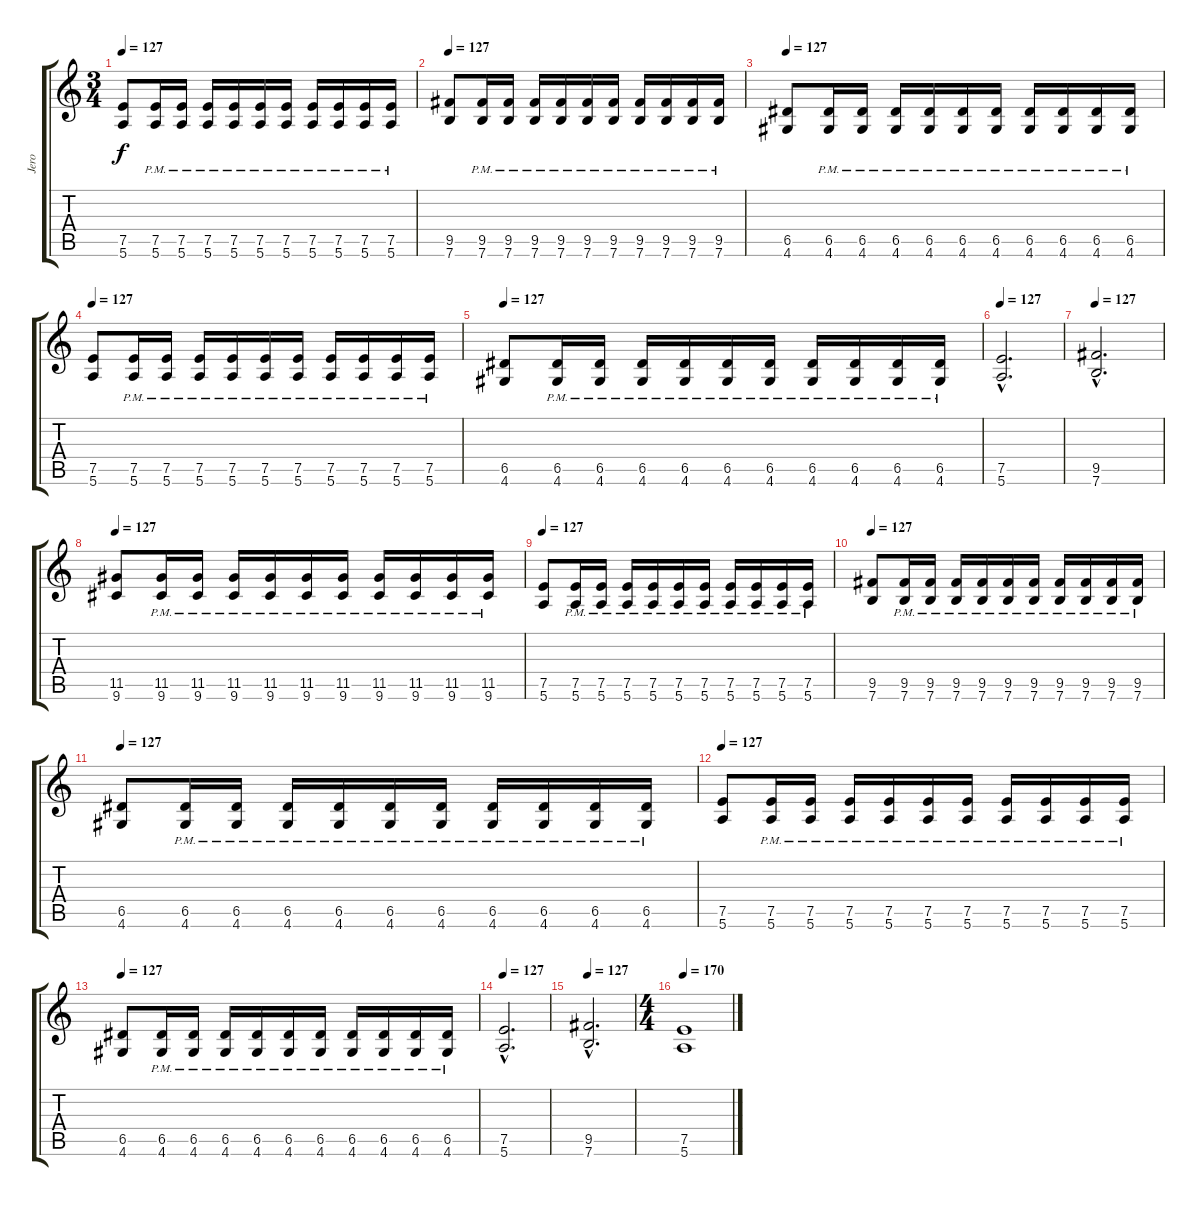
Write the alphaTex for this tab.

\track ("Jero" "Jero") {instrument distortionguitar}
\staff {score tabs}
\tuning (E4 B3 G3 D3 A2 E2) {hide}
\ts (3 4)
\tempo 127
\clef g2
\ks c
(7.5 5.6).8{dy f} (7.5{pm} 5.6{pm}).16 (7.5{pm} 5.6{pm}).16 (7.5{pm} 5.6{pm}).16 (7.5{pm} 5.6{pm}).16 (7.5{pm} 5.6{pm}).16 (7.5{pm} 5.6{pm}).16 (7.5{pm} 5.6{pm}).16 (7.5{pm} 5.6{pm}).16 (7.5{pm} 5.6{pm}).16 (7.5{pm} 5.6{pm}).16 |
\tempo 127
(9.5 7.6).8 (9.5{pm} 7.6{pm}).16 (9.5{pm} 7.6{pm}).16 (9.5{pm} 7.6{pm}).16 (9.5{pm} 7.6{pm}).16 (9.5{pm} 7.6{pm}).16 (9.5{pm} 7.6{pm}).16 (9.5{pm} 7.6{pm}).16 (9.5{pm} 7.6{pm}).16 (9.5{pm} 7.6{pm}).16 (9.5{pm} 7.6{pm}).16 |
\tempo 127
(6.5 4.6).8 (6.5{pm} 4.6{pm}).16 (6.5{pm} 4.6{pm}).16 (6.5{pm} 4.6{pm}).16 (6.5{pm} 4.6{pm}).16 (6.5{pm} 4.6{pm}).16 (6.5{pm} 4.6{pm}).16 (6.5{pm} 4.6{pm}).16 (6.5{pm} 4.6{pm}).16 (6.5{pm} 4.6{pm}).16 (6.5{pm} 4.6{pm}).16 |
\tempo 127
(7.5 5.6).8 (7.5{pm} 5.6{pm}).16 (7.5{pm} 5.6{pm}).16 (7.5{pm} 5.6{pm}).16 (7.5{pm} 5.6{pm}).16 (7.5{pm} 5.6{pm}).16 (7.5{pm} 5.6{pm}).16 (7.5{pm} 5.6{pm}).16 (7.5{pm} 5.6{pm}).16 (7.5{pm} 5.6{pm}).16 (7.5{pm} 5.6{pm}).16 |
\tempo 127
(6.5 4.6).8 (6.5{pm} 4.6{pm}).16 (6.5{pm} 4.6{pm}).16 (6.5{pm} 4.6{pm}).16 (6.5{pm} 4.6{pm}).16 (6.5{pm} 4.6{pm}).16 (6.5{pm} 4.6{pm}).16 (6.5{pm} 4.6{pm}).16 (6.5{pm} 4.6{pm}).16 (6.5{pm} 4.6{pm}).16 (6.5{pm} 4.6{pm}).16 |
\tempo 127
(7.5{hac} 5.6{hac}).2{d} |
\tempo 127
(9.5{hac} 7.6{hac}).2{d} |
\tempo 127
(11.5 9.6).8 (11.5{pm} 9.6{pm}).16 (11.5{pm} 9.6{pm}).16 (11.5{pm} 9.6{pm}).16 (11.5{pm} 9.6{pm}).16 (11.5{pm} 9.6{pm}).16 (11.5{pm} 9.6{pm}).16 (11.5{pm} 9.6{pm}).16 (11.5{pm} 9.6{pm}).16 (11.5{pm} 9.6{pm}).16 (11.5{pm} 9.6{pm}).16 |
\tempo 127
(7.5 5.6).8 (7.5{pm} 5.6{pm}).16 (7.5{pm} 5.6{pm}).16 (7.5{pm} 5.6{pm}).16 (7.5{pm} 5.6{pm}).16 (7.5{pm} 5.6{pm}).16 (7.5{pm} 5.6{pm}).16 (7.5{pm} 5.6{pm}).16 (7.5{pm} 5.6{pm}).16 (7.5{pm} 5.6{pm}).16 (7.5{pm} 5.6{pm}).16 |
\tempo 127
(9.5 7.6).8 (9.5{pm} 7.6{pm}).16 (9.5{pm} 7.6{pm}).16 (9.5{pm} 7.6{pm}).16 (9.5{pm} 7.6{pm}).16 (9.5{pm} 7.6{pm}).16 (9.5{pm} 7.6{pm}).16 (9.5{pm} 7.6{pm}).16 (9.5{pm} 7.6{pm}).16 (9.5{pm} 7.6{pm}).16 (9.5{pm} 7.6{pm}).16 |
\tempo 127
(6.5 4.6).8 (6.5{pm} 4.6{pm}).16 (6.5{pm} 4.6{pm}).16 (6.5{pm} 4.6{pm}).16 (6.5{pm} 4.6{pm}).16 (6.5{pm} 4.6{pm}).16 (6.5{pm} 4.6{pm}).16 (6.5{pm} 4.6{pm}).16 (6.5{pm} 4.6{pm}).16 (6.5{pm} 4.6{pm}).16 (6.5{pm} 4.6{pm}).16 |
\tempo 127
(7.5 5.6).8 (7.5{pm} 5.6{pm}).16 (7.5{pm} 5.6{pm}).16 (7.5{pm} 5.6{pm}).16 (7.5{pm} 5.6{pm}).16 (7.5{pm} 5.6{pm}).16 (7.5{pm} 5.6{pm}).16 (7.5{pm} 5.6{pm}).16 (7.5{pm} 5.6{pm}).16 (7.5{pm} 5.6{pm}).16 (7.5{pm} 5.6{pm}).16 |
\tempo 127
(6.5 4.6).8 (6.5{pm} 4.6{pm}).16 (6.5{pm} 4.6{pm}).16 (6.5{pm} 4.6{pm}).16 (6.5{pm} 4.6{pm}).16 (6.5{pm} 4.6{pm}).16 (6.5{pm} 4.6{pm}).16 (6.5{pm} 4.6{pm}).16 (6.5{pm} 4.6{pm}).16 (6.5{pm} 4.6{pm}).16 (6.5{pm} 4.6{pm}).16 |
\tempo 127
(7.5{hac} 5.6{hac}).2{d} |
\tempo 127
(9.5{hac} 7.6{hac}).2{d} |
\ts (4 4)
\tempo 170
(7.5 5.6).1
